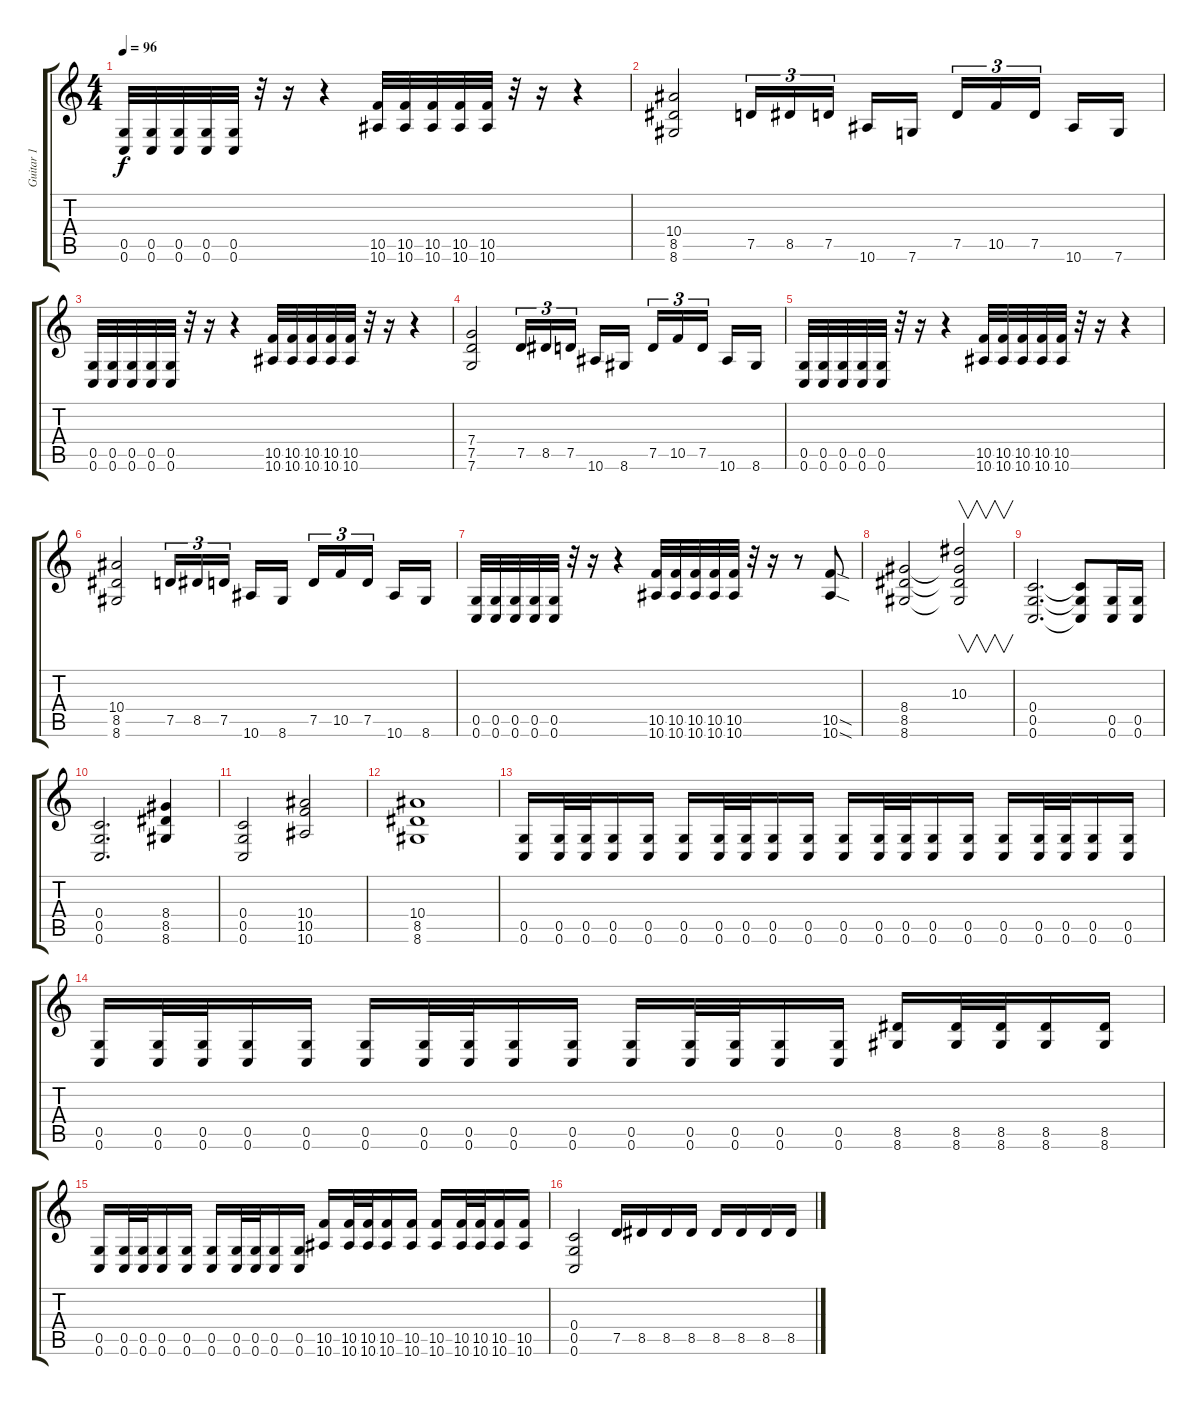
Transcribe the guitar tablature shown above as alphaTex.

\track ("Guitar 1" "Guitar 1") {instrument distortionguitar}
\staff {score tabs}
\tuning (D4 A3 F3 C3 G2 C2) {hide}
\ts (4 4)
\tempo 96
\clef g2
\ks c
(0.5 0.6).32{dy f} (0.5 0.6).32 (0.5 0.6).32 (0.5 0.6).32 (0.5 0.6).32 r.32 r.16 r.4 (10.5 10.6).32 (10.5 10.6).32 (10.5 10.6).32 (10.5 10.6).32 (10.5 10.6).32 r.32 r.16 r.4 |
(10.4 8.5 8.6).2 7.5.16{tu (3 2)} 8.5.16{tu (3 2)} 7.5.16{tu (3 2) beam splitsecondary} 10.6.16 7.6.16 7.5.16{tu (3 2)} 10.5.16{tu (3 2)} 7.5.16{tu (3 2) beam splitsecondary} 10.6.16 7.6.16 |
(0.5 0.6).32 (0.5 0.6).32 (0.5 0.6).32 (0.5 0.6).32 (0.5 0.6).32 r.32 r.16 r.4 (10.5 10.6).32 (10.5 10.6).32 (10.5 10.6).32 (10.5 10.6).32 (10.5 10.6).32 r.32 r.16 r.4 |
(7.4 7.5 7.6).2 7.5.16{tu (3 2)} 8.5.16{tu (3 2)} 7.5.16{tu (3 2) beam splitsecondary} 10.6.16 8.6.16 7.5.16{tu (3 2)} 10.5.16{tu (3 2)} 7.5.16{tu (3 2) beam splitsecondary} 10.6.16 8.6.16 |
(0.5 0.6).32 (0.5 0.6).32 (0.5 0.6).32 (0.5 0.6).32 (0.5 0.6).32 r.32 r.16 r.4 (10.5 10.6).32 (10.5 10.6).32 (10.5 10.6).32 (10.5 10.6).32 (10.5 10.6).32 r.32 r.16 r.4 |
(10.4 8.5 8.6).2 7.5.16{tu (3 2)} 8.5.16{tu (3 2)} 7.5.16{tu (3 2) beam splitsecondary} 10.6.16 8.6.16 7.5.16{tu (3 2)} 10.5.16{tu (3 2)} 7.5.16{tu (3 2) beam splitsecondary} 10.6.16 8.6.16 |
(0.5 0.6).32 (0.5 0.6).32 (0.5 0.6).32 (0.5 0.6).32 (0.5 0.6).32 r.32 r.16 r.4 (10.5 10.6).32 (10.5 10.6).32 (10.5 10.6).32 (10.5 10.6).32 (10.5 10.6).32 r.32 r.16 r.8 (10.5{sod} 10.6{sod}).8 |
(8.4 8.5 8.6).2 (10.3 8.4{t} 8.5{t} 8.6{t}).2{v} |
(0.4 0.5 0.6).2{d} (0.4{t} 0.5{t} 0.6{t}).8 (0.5 0.6).16 (0.5 0.6).16 |
(0.4 0.5 0.6).2{d} (8.4 8.5 8.6).4 |
(0.4 0.5 0.6).2 (10.4 10.5 10.6).2 |
(10.4 8.5 8.6).1 |
(0.5 0.6).16 (0.5 0.6).32 (0.5 0.6).32 (0.5 0.6).16 (0.5 0.6).16 (0.5 0.6).16 (0.5 0.6).32 (0.5 0.6).32 (0.5 0.6).16 (0.5 0.6).16 (0.5 0.6).16 (0.5 0.6).32 (0.5 0.6).32 (0.5 0.6).16 (0.5 0.6).16 (0.5 0.6).16 (0.5 0.6).32 (0.5 0.6).32 (0.5 0.6).16 (0.5 0.6).16 |
(0.5 0.6).16 (0.5 0.6).32 (0.5 0.6).32 (0.5 0.6).16 (0.5 0.6).16 (0.5 0.6).16 (0.5 0.6).32 (0.5 0.6).32 (0.5 0.6).16 (0.5 0.6).16 (0.5 0.6).16 (0.5 0.6).32 (0.5 0.6).32 (0.5 0.6).16 (0.5 0.6).16 (8.5 8.6).16 (8.5 8.6).32 (8.5 8.6).32 (8.5 8.6).16 (8.5 8.6).16 |
(0.5 0.6).16 (0.5 0.6).32 (0.5 0.6).32 (0.5 0.6).16 (0.5 0.6).16 (0.5 0.6).16 (0.5 0.6).32 (0.5 0.6).32 (0.5 0.6).16 (0.5 0.6).16 (10.5 10.6).16 (10.5 10.6).32 (10.5 10.6).32 (10.5 10.6).16 (10.5 10.6).16 (10.5 10.6).16 (10.5 10.6).32 (10.5 10.6).32 (10.5 10.6).16 (10.5 10.6).16 |
(0.4 0.5 0.6).2 7.5.16 8.5.16 8.5.16 8.5.16 8.5.16 8.5.16 8.5.16 8.5.16
